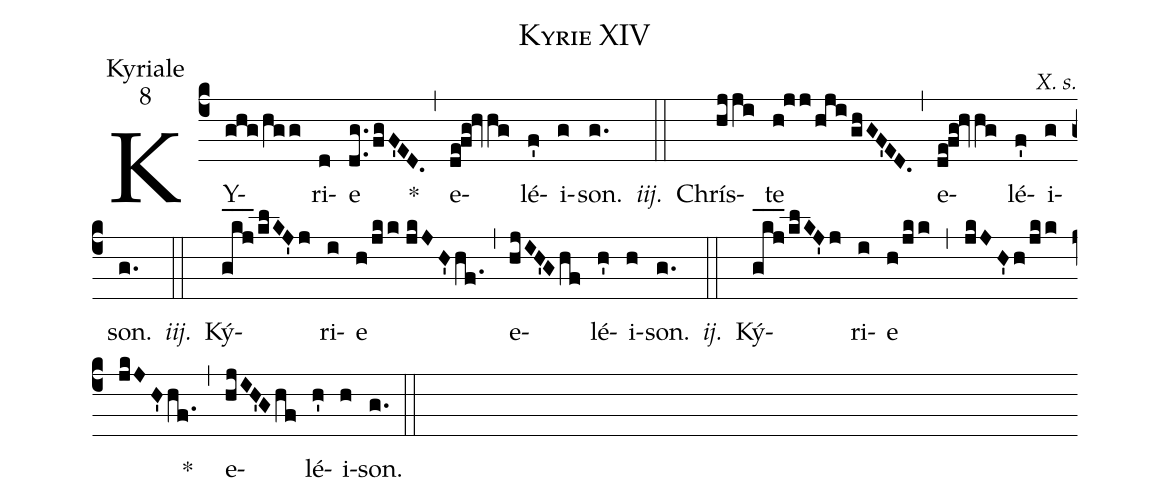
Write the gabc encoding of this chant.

name:Kyrie XIV;
office-part:Kyriale;
mode:8;
commentary:X. s.;
%%
(c4) KY(ghg/hgg)ri(d)e(dg../fgF'ED.) *(,) e(de!fg!hvhg)lé(f')i(g)son.(g.) <i>iij.</i>(::)
Chrís(hjji)te(h!jj/hji/ghGF'ED.) (,) e(de!fg!hvhg)lé(f')i(g)son.(g.) <i>iij.</i>(::)
Ký(gkj___/klKJ'j)ri(i)e(h/jkk//jkJH'hf.) (,) e(hjIH'Ghf)lé(h')i(h)son.(g.) <i>ij.</i>(::)
Ký(gkj___/klKJ'j)ri(i)e(h/jkk,jkJH'h/jkk//jkJH'hf.) *(,) e(hjIH'Ghf)lé(h')i(h)son.(g.) (::)
